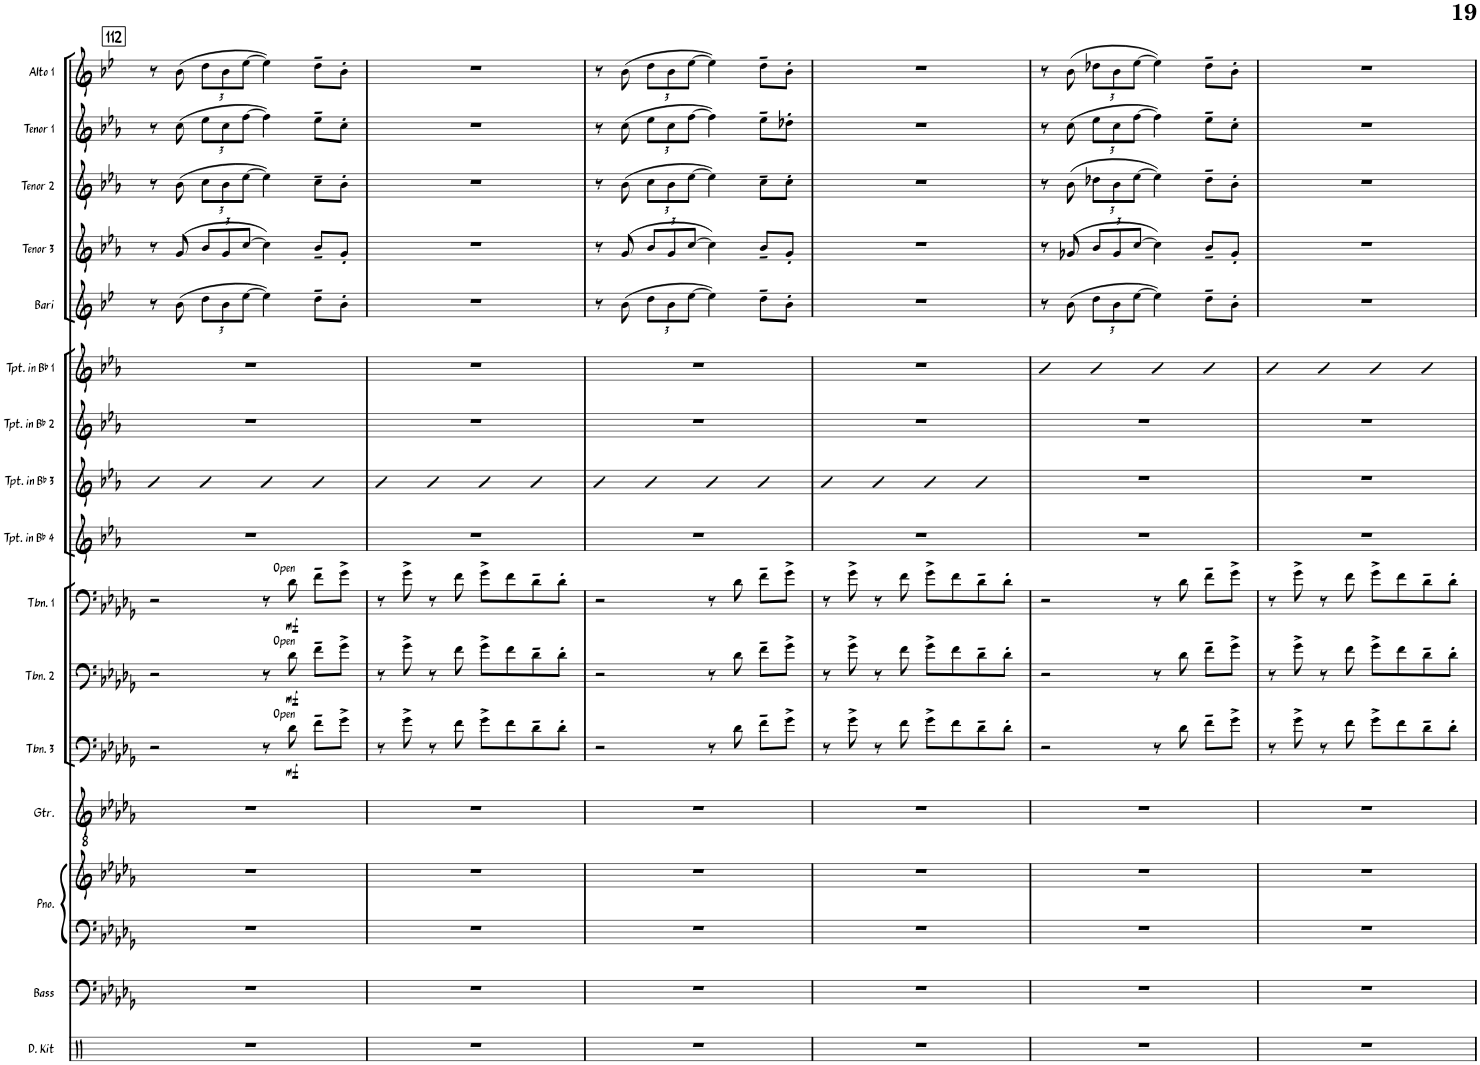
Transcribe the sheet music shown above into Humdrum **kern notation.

**kern	**kern	**kern	**kern	**kern	**kern	**dynam	**kern	**dynam	**kern	**dynam	**kern	**kern	**kern	**kern	**kern	**kern	**kern	**kern	**kern
*part16	*part15	*part14	*part14	*part13	*part12	*part12	*part11	*part11	*part10	*part10	*part9	*part8	*part7	*part6	*part5	*part4	*part3	*part2	*part1
*staff17	*staff16	*staff15	*staff14	*staff13	*staff12	*staff12	*staff11	*staff11	*staff10	*staff10	*staff9	*staff8	*staff7	*staff6	*staff5	*staff4	*staff3	*staff2	*staff1
*I"Drum Kit	*I"Acoustic Bass	*I"Piano	*	*I"Guitar	*I"Trombone 3	*	*I"Trombone 2	*	*I"Trombone 1	*	*I"Trumpet in Bb 4	*I"Trumpet in Bb 3	*I"Trumpet in Bb 2	*I"Trumpet in Bb 1	*I"Bari Sax	*I"Tenor Sax 3	*I"Tenor Sax 2	*I"Tenor Sax 1	*I"Alto Sax 1
*I'D. Kit	*I'Bass	*I'Pno.	*	*I'Gtr.	*I'Tbn. 3	*	*I'Tbn. 2	*	*I'Tbn. 1	*	*I'Tpt. in Bb 4	*I'Tpt. in Bb 3	*I'Tpt. in Bb 2	*I'Tpt. in Bb 1	*I'Bari	*I'Tenor 3	*I'Tenor 2	*I'Tenor 1	*I'Alto 1
!!LO:PB:g=z
*clefX	*clefF4	*clefF4	*clefG2	*clefGv2	*clefF4	*	*clefF4	*	*clefF4	*	*clefG2	*clefG2	*clefG2	*clefG2	*clefG2	*clefG2	*clefG2	*clefG2	*clefG2
*	*Trd7c12	*	*	*	*	*	*	*	*	*	*Trd1c2	*Trd1c2	*Trd1c2	*Trd1c2	*Trd12c21	*Trd8c14	*Trd8c14	*Trd8c14	*Trd5c9
*k[]	*k[b-e-a-d-g-]	*k[b-e-a-d-g-]	*k[b-e-a-d-g-]	*k[b-e-a-d-g-]	*k[b-e-a-d-g-]	*	*k[b-e-a-d-g-]	*	*k[b-e-a-d-g-]	*	*k[b-e-a-]	*k[b-e-a-]	*k[b-e-a-]	*k[b-e-a-]	*k[b-e-]	*k[b-e-a-]	*k[b-e-a-]	*k[b-e-a-]	*k[b-e-]
*M4/4	*M4/4	*M4/4	*M4/4	*M4/4	*M4/4	*	*M4/4	*	*M4/4	*	*M4/4	*M4/4	*M4/4	*M4/4	*M4/4	*M4/4	*M4/4	*M4/4	*M4/4
!!LO:REH:place=s1:a:B:rj:fs=14:t=112
=112	=112	=112	=112	=112	=112	=112	=112	=112	=112	=112	=112	=112	=112	=112	=112	=112	=112	=112	=112
1r	1r	1r	1r	1r	2r	.	2r	.	2r	.	1r	4b-	1r	1r	8r	8r	8r	8r	8r
.	.	.	.	.	.	.	.	.	.	.	.	.	.	.	(8b-\	(8g/	(8b-\	(8cc\	(8b-\
*	*	*	*	*	*	*	*	*	*	*	*	*	*	*	*Xbrackettup	*Xbrackettup	*Xbrackettup	*Xbrackettup	*Xbrackettup
.	.	.	.	.	.	.	.	.	.	.	.	4b-	.	.	12dd\L	12b-/L	12cc\L	12ee-\L	12dd\L
.	.	.	.	.	.	.	.	.	.	.	.	.	.	.	12b-\	12g/	12b-\	12cc\	12b-\
.	.	.	.	.	.	.	.	.	.	.	.	.	.	.	[12ee-\J	[12cc/J	[12ee-\J	[12ff\J	[12ee-\J
.	.	.	.	.	8r	.	8r	.	8r	.	.	4b-	.	.	4ee-\])	4cc\])	4ee-\])	4ff\])	4ee-\])
!	!	!	!	!	!	!	!	!	!LO:TX:a:t=Open	!	!	!	!	!	!	!	!	!	!
!	!	!	!	!	!	!	!LO:TX:a:t=Open	!	!	!	!	!	!	!	!	!	!	!	!
!	!	!	!	!	!LO:TX:a:t=Open	!	!	!	!	!	!	!	!	!	!	!	!	!	!
!	!	!	!	!	!	!LO:DY:b	!	!LO:DY:b	!	!LO:DY:b	!	!	!	!	!	!	!	!	!
.	.	.	.	.	8d-\	mf	8d-\	mf	8d-\	mf	.	.	.	.	.	.	.	.	.
.	.	.	.	.	8f~\L	.	8f~\L	.	8f~\L	.	.	4b-	.	.	8dd~\L	8b-~/L	8cc~\L	8ee-~\L	8dd~\L
.	.	.	.	.	8g-^\J	.	8g-^\J	.	8g-^\J	.	.	.	.	.	8b-'\J	8g'/J	8b-'\J	8cc'\J	8b-'\J
=113	=113	=113	=113	=113	=113	=113	=113	=113	=113	=113	=113	=113	=113	=113	=113	=113	=113	=113	=113
1r	1r	1r	1r	1r	8r	.	8r	.	8r	.	1r	4b-	1r	1r	1r	1r	1r	1r	1r
.	.	.	.	.	8g-^\	.	8g-^\	.	8g-^\	.	.	.	.	.	.	.	.	.	.
.	.	.	.	.	8r	.	8r	.	8r	.	.	4b-	.	.	.	.	.	.	.
.	.	.	.	.	8f\	.	8f\	.	8f\	.	.	.	.	.	.	.	.	.	.
.	.	.	.	.	8g-^\L	.	8g-^\L	.	8g-^\L	.	.	4b-	.	.	.	.	.	.	.
.	.	.	.	.	8f\	.	8f\	.	8f\	.	.	.	.	.	.	.	.	.	.
.	.	.	.	.	8d-~\	.	8d-~\	.	8d-~\	.	.	4b-	.	.	.	.	.	.	.
.	.	.	.	.	8d-'\J	.	8d-'\J	.	8d-'\J	.	.	.	.	.	.	.	.	.	.
=114	=114	=114	=114	=114	=114	=114	=114	=114	=114	=114	=114	=114	=114	=114	=114	=114	=114	=114	=114
1r	1r	1r	1r	1r	2r	.	2r	.	2r	.	1r	4b-	1r	1r	8r	8r	8r	8r	8r
.	.	.	.	.	.	.	.	.	.	.	.	.	.	.	(8b-\	(8g/	(8b-\	(8cc\	(8b-\
.	.	.	.	.	.	.	.	.	.	.	.	4b-	.	.	12dd\L	12b-/L	12cc\L	12ee-\L	12dd\L
.	.	.	.	.	.	.	.	.	.	.	.	.	.	.	12b-\	12g/	12b-\	12cc\	12b-\
.	.	.	.	.	.	.	.	.	.	.	.	.	.	.	[12ee-\J	[12cc/J	[12ee-\J	[12ff\J	[12ee-\J
.	.	.	.	.	8r	.	8r	.	8r	.	.	4b-	.	.	4ee-\])	4cc\])	4ee-\])	4ff\])	4ee-\])
.	.	.	.	.	8d-\	.	8d-\	.	8d-\	.	.	.	.	.	.	.	.	.	.
.	.	.	.	.	8f~\L	.	8f~\L	.	8f~\L	.	.	4b-	.	.	8dd~\L	8b-~/L	8cc~\L	8ee-~\L	8dd~\L
.	.	.	.	.	8g-^\J	.	8g-^\J	.	8g-^\J	.	.	.	.	.	8b-'\J	8g'/J	8cc'\J	8dd-X'\J	8b-'\J
=115	=115	=115	=115	=115	=115	=115	=115	=115	=115	=115	=115	=115	=115	=115	=115	=115	=115	=115	=115
1r	1r	1r	1r	1r	8r	.	8r	.	8r	.	1r	4b-	1r	1r	1r	1r	1r	1r	1r
.	.	.	.	.	8g-^\	.	8g-^\	.	8g-^\	.	.	.	.	.	.	.	.	.	.
.	.	.	.	.	8r	.	8r	.	8r	.	.	4b-	.	.	.	.	.	.	.
.	.	.	.	.	8f\	.	8f\	.	8f\	.	.	.	.	.	.	.	.	.	.
.	.	.	.	.	8g-^\L	.	8g-^\L	.	8g-^\L	.	.	4b-	.	.	.	.	.	.	.
.	.	.	.	.	8f\	.	8f\	.	8f\	.	.	.	.	.	.	.	.	.	.
.	.	.	.	.	8d-~\	.	8d-~\	.	8d-~\	.	.	4b-	.	.	.	.	.	.	.
.	.	.	.	.	8d-'\J	.	8d-'\J	.	8d-'\J	.	.	.	.	.	.	.	.	.	.
=116	=116	=116	=116	=116	=116	=116	=116	=116	=116	=116	=116	=116	=116	=116	=116	=116	=116	=116	=116
1r	1r	1r	1r	1r	2r	.	2r	.	2r	.	1r	1r	1r	4b-	8r	8r	8r	8r	8r
.	.	.	.	.	.	.	.	.	.	.	.	.	.	.	(8b-\	(8g-X/	(8b-\	(8cc\	(8b-\
.	.	.	.	.	.	.	.	.	.	.	.	.	.	4b-	12dd\L	12b-/L	12dd-X\L	12ee-\L	12dd-X\L
.	.	.	.	.	.	.	.	.	.	.	.	.	.	.	12b-\	12g-/	12b-\	12cc\	12b-\
.	.	.	.	.	.	.	.	.	.	.	.	.	.	.	[12ee-\J	[12cc/J	[12ee-\J	[12ff\J	[12ee-\J
.	.	.	.	.	8r	.	8r	.	8r	.	.	.	.	4b-	4ee-\])	4cc\])	4ee-\])	4ff\])	4ee-\])
.	.	.	.	.	8d-\	.	8d-\	.	8d-\	.	.	.	.	.	.	.	.	.	.
.	.	.	.	.	8f~\L	.	8f~\L	.	8f~\L	.	.	.	.	4b-	8dd~\L	8b-~/L	8dd-~\L	8ee-~\L	8dd-~\L
.	.	.	.	.	8g-^\J	.	8g-^\J	.	8g-^\J	.	.	.	.	.	8b-'\J	8g-'/J	8b-'\J	8cc'\J	8b-'\J
=117	=117	=117	=117	=117	=117	=117	=117	=117	=117	=117	=117	=117	=117	=117	=117	=117	=117	=117	=117
1r	1r	1r	1r	1r	8r	.	8r	.	8r	.	1r	1r	1r	4b-	1r	1r	1r	1r	1r
.	.	.	.	.	8g-^\	.	8g-^\	.	8g-^\	.	.	.	.	.	.	.	.	.	.
.	.	.	.	.	8r	.	8r	.	8r	.	.	.	.	4b-	.	.	.	.	.
.	.	.	.	.	8f\	.	8f\	.	8f\	.	.	.	.	.	.	.	.	.	.
.	.	.	.	.	8g-^\L	.	8g-^\L	.	8g-^\L	.	.	.	.	4b-	.	.	.	.	.
.	.	.	.	.	8f\	.	8f\	.	8f\	.	.	.	.	.	.	.	.	.	.
.	.	.	.	.	8d-~\	.	8d-~\	.	8d-~\	.	.	.	.	4b-	.	.	.	.	.
.	.	.	.	.	8d-'\J	.	8d-'\J	.	8d-'\J	.	.	.	.	.	.	.	.	.	.
=	=	=	=	=	=	=	=	=	=	=	=	=	=	=	=	=	=	=	=
*-	*-	*-	*-	*-	*-	*-	*-	*-	*-	*-	*-	*-	*-	*-	*-	*-	*-	*-	*-
